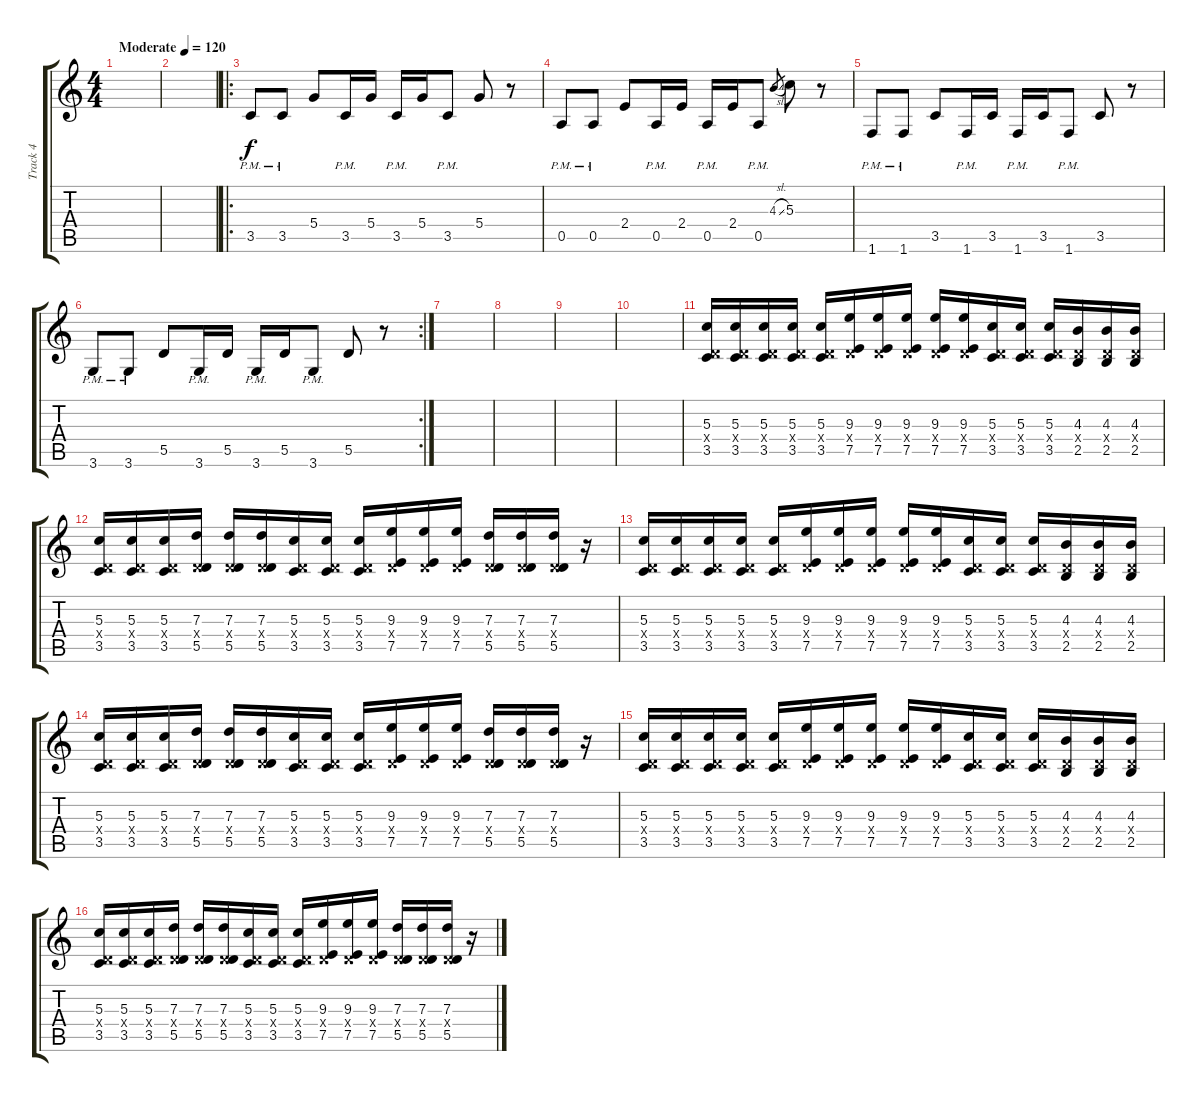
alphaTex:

\track ("Track 4" "Track 4") {instrument overdrivenguitar}
\staff {score tabs}
\tuning (E4 B3 G3 D3 A2 E2) {hide}
\ts (4 4)
\tempo (120 "Moderate")
\clef g2
\ks c
|
|
\ro
3.5{pm}.8 3.5{pm}.8 5.4.8 3.5{pm}.16 5.4.16 3.5{pm}.16 5.4.16 3.5{pm}.8 5.4.8 r.8 |
0.5{pm}.8 0.5{pm}.8 2.4.8 0.5{pm}.16 2.4.16 0.5{pm}.16 2.4.16 0.5{pm}.8 4.3{sl}.8{gr} 5.3.8 r.8 |
1.6{pm}.8 1.6{pm}.8 3.5.8 1.6{pm}.16 3.5.16 1.6{pm}.16 3.5.16 1.6{pm}.8 3.5.8 r.8 |
\rc 2
3.6{pm}.8 3.6{pm}.8 5.5.8 3.6{pm}.16 5.5.16 3.6{pm}.16 5.5.16 3.6{pm}.8 5.5.8 r.8 |
|
|
|
|
(5.3 0.4{x} 3.5).16 (5.3 0.4{x} 3.5).16 (5.3 0.4{x} 3.5).16 (5.3 0.4{x} 3.5).16 (5.3 0.4{x} 3.5).16 (9.3 0.4{x} 7.5).16 (9.3 0.4{x} 7.5).16 (9.3 0.4{x} 7.5).16 (9.3 0.4{x} 7.5).16 (9.3 0.4{x} 7.5).16 (5.3 0.4{x} 3.5).16 (5.3 0.4{x} 3.5).16 (5.3 0.4{x} 3.5).16 (4.3 0.4{x} 2.5).16 (4.3 0.4{x} 2.5).16 (4.3 0.4{x} 2.5).16 |
(5.3 0.4{x} 3.5).16 (5.3 0.4{x} 3.5).16 (5.3 0.4{x} 3.5).16 (7.3 0.4{x} 5.5).16 (7.3 0.4{x} 5.5).16 (7.3 0.4{x} 5.5).16 (5.3 0.4{x} 3.5).16 (5.3 0.4{x} 3.5).16 (5.3 0.4{x} 3.5).16 (9.3 0.4{x} 7.5).16 (9.3 0.4{x} 7.5).16 (9.3 0.4{x} 7.5).16 (7.3 0.4{x} 5.5).16 (7.3 0.4{x} 5.5).16 (7.3 0.4{x} 5.5).16 r.16 |
(5.3 0.4{x} 3.5).16 (5.3 0.4{x} 3.5).16 (5.3 0.4{x} 3.5).16 (5.3 0.4{x} 3.5).16 (5.3 0.4{x} 3.5).16 (9.3 0.4{x} 7.5).16 (9.3 0.4{x} 7.5).16 (9.3 0.4{x} 7.5).16 (9.3 0.4{x} 7.5).16 (9.3 0.4{x} 7.5).16 (5.3 0.4{x} 3.5).16 (5.3 0.4{x} 3.5).16 (5.3 0.4{x} 3.5).16 (4.3 0.4{x} 2.5).16 (4.3 0.4{x} 2.5).16 (4.3 0.4{x} 2.5).16 |
(5.3 0.4{x} 3.5).16 (5.3 0.4{x} 3.5).16 (5.3 0.4{x} 3.5).16 (7.3 0.4{x} 5.5).16 (7.3 0.4{x} 5.5).16 (7.3 0.4{x} 5.5).16 (5.3 0.4{x} 3.5).16 (5.3 0.4{x} 3.5).16 (5.3 0.4{x} 3.5).16 (9.3 0.4{x} 7.5).16 (9.3 0.4{x} 7.5).16 (9.3 0.4{x} 7.5).16 (7.3 0.4{x} 5.5).16 (7.3 0.4{x} 5.5).16 (7.3 0.4{x} 5.5).16 r.16 |
(5.3 0.4{x} 3.5).16 (5.3 0.4{x} 3.5).16 (5.3 0.4{x} 3.5).16 (5.3 0.4{x} 3.5).16 (5.3 0.4{x} 3.5).16 (9.3 0.4{x} 7.5).16 (9.3 0.4{x} 7.5).16 (9.3 0.4{x} 7.5).16 (9.3 0.4{x} 7.5).16 (9.3 0.4{x} 7.5).16 (5.3 0.4{x} 3.5).16 (5.3 0.4{x} 3.5).16 (5.3 0.4{x} 3.5).16 (4.3 0.4{x} 2.5).16 (4.3 0.4{x} 2.5).16 (4.3 0.4{x} 2.5).16 |
(5.3 0.4{x} 3.5).16 (5.3 0.4{x} 3.5).16 (5.3 0.4{x} 3.5).16 (7.3 0.4{x} 5.5).16 (7.3 0.4{x} 5.5).16 (7.3 0.4{x} 5.5).16 (5.3 0.4{x} 3.5).16 (5.3 0.4{x} 3.5).16 (5.3 0.4{x} 3.5).16 (9.3 0.4{x} 7.5).16 (9.3 0.4{x} 7.5).16 (9.3 0.4{x} 7.5).16 (7.3 0.4{x} 5.5).16 (7.3 0.4{x} 5.5).16 (7.3 0.4{x} 5.5).16 r.16
